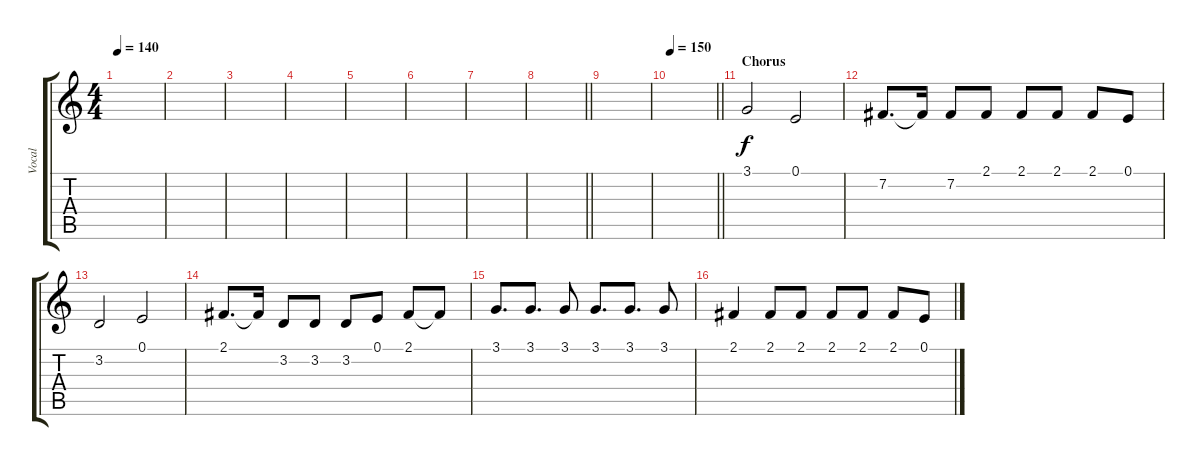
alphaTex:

\track ("Vocal" "Vocal") {instrument lead6voice}
\staff {score tabs}
\tuning (E4 B3 G3 D3 A2 E2) {hide}
\ts (4 4)
\tempo 140
\clef g2
\ks c
|
|
|
|
|
|
|
\barLineRight lightlight
|
|
\tempo 150
\barLineRight lightlight
|
\section ("" "Chorus")
3.1.2 0.1.2 |
7.2.8{d} 7.2{t}.16 7.2.8 2.1.8 2.1.8 2.1.8 2.1.8 0.1.8 |
3.2.2 0.1.2 |
2.1.8{d} 2.1{t}.16 3.2.8 3.2.8 3.2.8 0.1.8 2.1.8 2.1{t}.8 |
3.1.8{d} 3.1.8{d} 3.1.8 3.1.8{d} 3.1.8{d} 3.1.8 |
2.1.4 2.1.8 2.1.8 2.1.8 2.1.8 2.1.8 0.1.8
